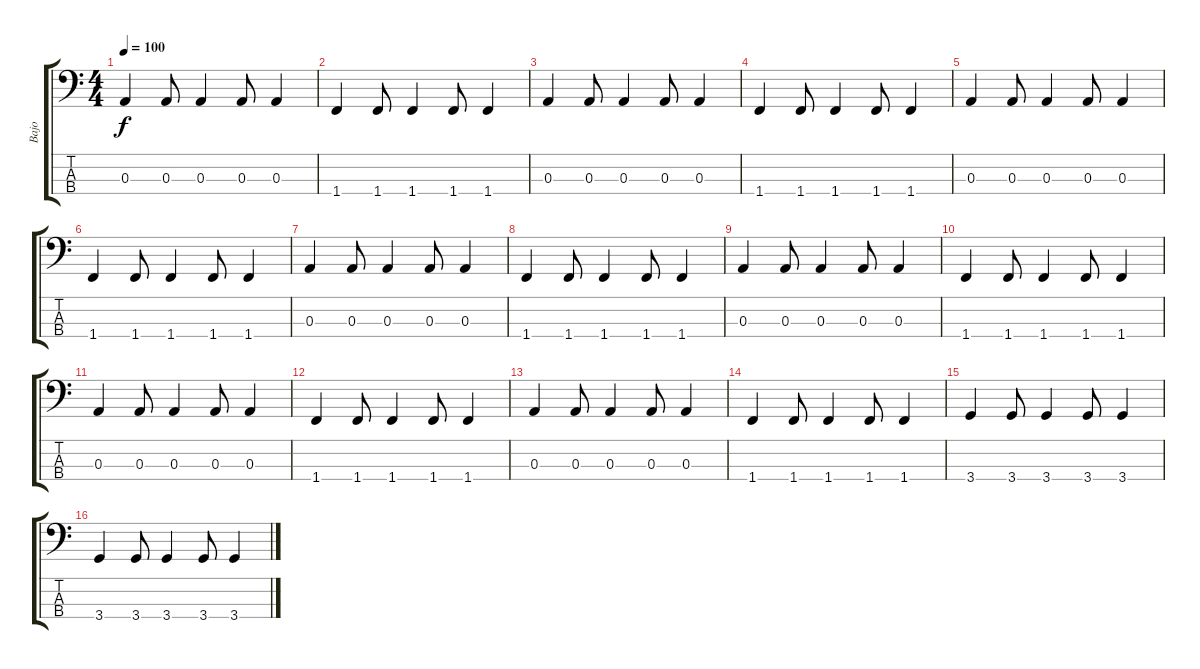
\track ("Bajo" "Bajo") {instrument acousticguitarnylon}
\staff {score tabs}
\tuning (G2 D2 A1 E1) {hide}
\ts (4 4)
\tempo 100
\clef f4
\ks c
0.3.4{dy f} 0.3.8 0.3.4 0.3.8 0.3.4 |
1.4.4 1.4.8 1.4.4 1.4.8 1.4.4 |
0.3.4 0.3.8 0.3.4 0.3.8 0.3.4 |
1.4.4 1.4.8 1.4.4 1.4.8 1.4.4 |
0.3.4 0.3.8 0.3.4 0.3.8 0.3.4 |
1.4.4 1.4.8 1.4.4 1.4.8 1.4.4 |
0.3.4 0.3.8 0.3.4 0.3.8 0.3.4 |
1.4.4 1.4.8 1.4.4 1.4.8 1.4.4 |
0.3.4 0.3.8 0.3.4 0.3.8 0.3.4 |
1.4.4 1.4.8 1.4.4 1.4.8 1.4.4 |
0.3.4 0.3.8 0.3.4 0.3.8 0.3.4 |
1.4.4 1.4.8 1.4.4 1.4.8 1.4.4 |
0.3.4 0.3.8 0.3.4 0.3.8 0.3.4 |
1.4.4 1.4.8 1.4.4 1.4.8 1.4.4 |
3.4.4 3.4.8 3.4.4 3.4.8 3.4.4 |
3.4.4 3.4.8 3.4.4 3.4.8 3.4.4
